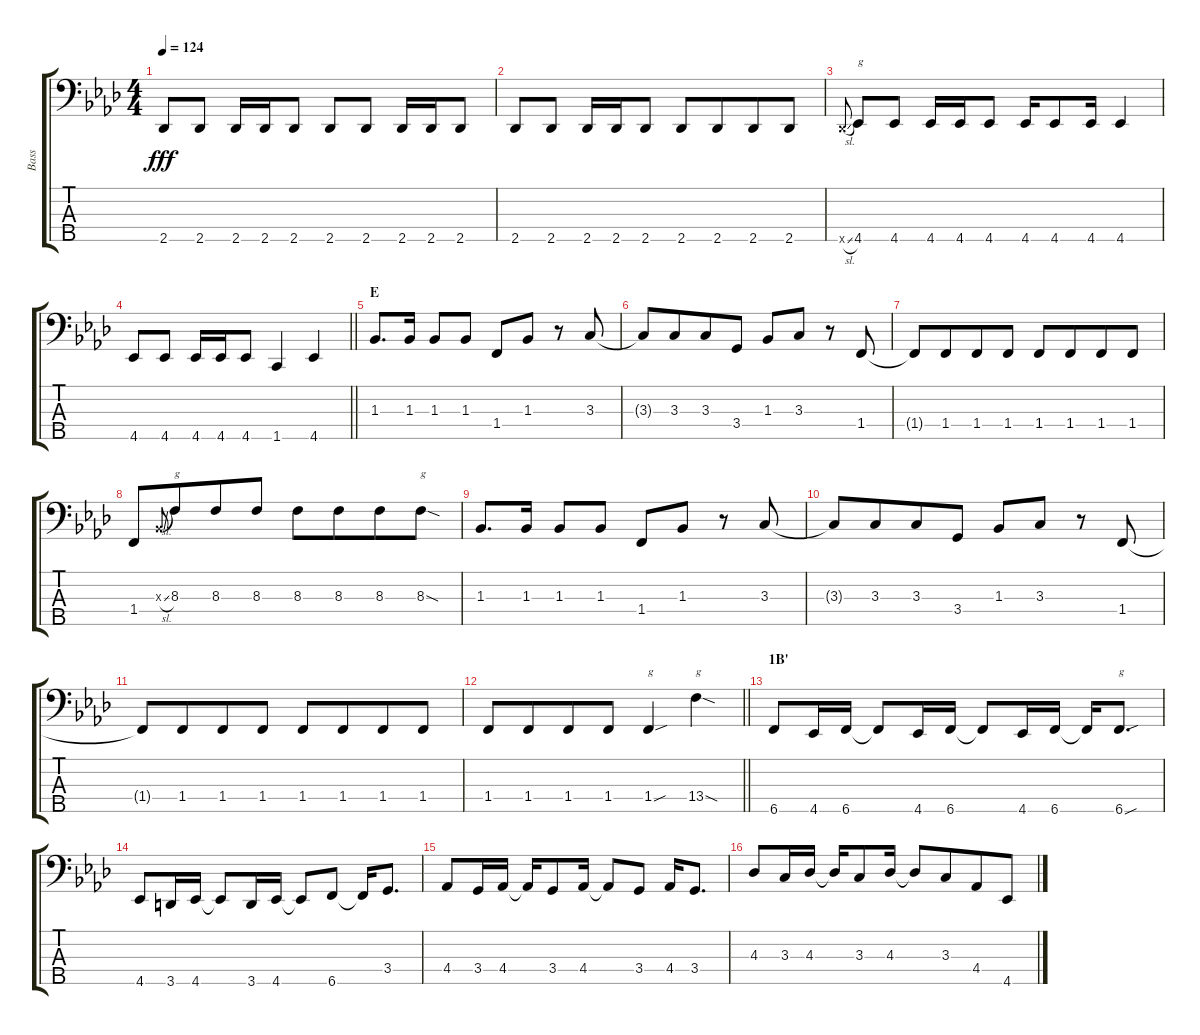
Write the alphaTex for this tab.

\track ("Bass" "Bass") {solo instrument electricbasspick}
\staff {score tabs}
\tuning (G2 D2 A1 E1 B0) {hide}
\ts (4 4)
\tempo 124
\clef f4
\ks ab
2.5{t}.8{dy fff} 2.5.8 2.5.16 2.5.16 2.5.8 2.5.8 2.5.8 2.5.16 2.5.16 2.5.8 |
2.5.8 2.5.8 2.5.16 2.5.16 2.5.8 2.5.8 2.5.8{beam merge} 2.5.8 2.5.8 |
2.5{sl x}.8{gr onbeat} 4.5.8{txt "g"} 4.5.8 4.5.16 4.5.16 4.5.8 4.5.16 4.5.8 4.5.16 4.5.4 |
\barLineRight lightlight
4.5.8 4.5.8 4.5.16 4.5.16 4.5.8 1.5.4 4.5.4 |
\section ("" "E")
1.3.8{d} 1.3.16 1.3.8 1.3.8 1.4.8 1.3.8 r.8 3.3.8 |
3.3{t}.8 3.3.8{beam merge} 3.3.8 3.4.8 1.3.8 3.3.8 r.8 1.4.8 |
1.4{t}.8 1.4.8{beam merge} 1.4.8 1.4.8 1.4.8 1.4.8{beam merge} 1.4.8 1.4.8 |
1.4.8 1.3{sl x}.8{gr onbeat} 8.3.8{txt "g" beam merge} 8.3.8 8.3.8 8.3.8 8.3.8{beam merge} 8.3.8 8.3{sod}.8{txt "g"} |
1.3.8{d} 1.3.16 1.3.8 1.3.8 1.4.8 1.3.8 r.8 3.3.8 |
3.3{t}.8 3.3.8{beam merge} 3.3.8 3.4.8 1.3.8 3.3.8 r.8 1.4.8 |
1.4{t}.8 1.4.8{beam merge} 1.4.8 1.4.8 1.4.8 1.4.8{beam merge} 1.4.8 1.4.8 |
\barLineRight lightlight
1.4.8 1.4.8{beam merge} 1.4.8 1.4.8 1.4{sou}.4{txt "g"} 13.4{sod}.4{txt "g"} |
\section ("" "1B'")
6.5.8 4.5.16 6.5.16 6.5{t}.8 4.5.16 6.5.16 6.5{t}.8 4.5.16 6.5.16 6.5{t}.16 6.5{sou}.8{d txt "g"} |
4.5.8 3.5.16 4.5.16 4.5{t}.8 3.5.16 4.5.16 4.5{t}.8 6.5.8 6.5{t}.16 3.4.8{d} |
4.4.8 3.4.16 4.4.16 4.4{t}.16 3.4.8 4.4.16 4.4{t}.8 3.4.8 4.4.16 3.4.8{d} |
4.3.8 3.3.16 4.3.16 4.3{t}.16 3.3.8 4.3.16 4.3{t}.8 3.3.8{beam merge} 4.4.8 4.5.8
